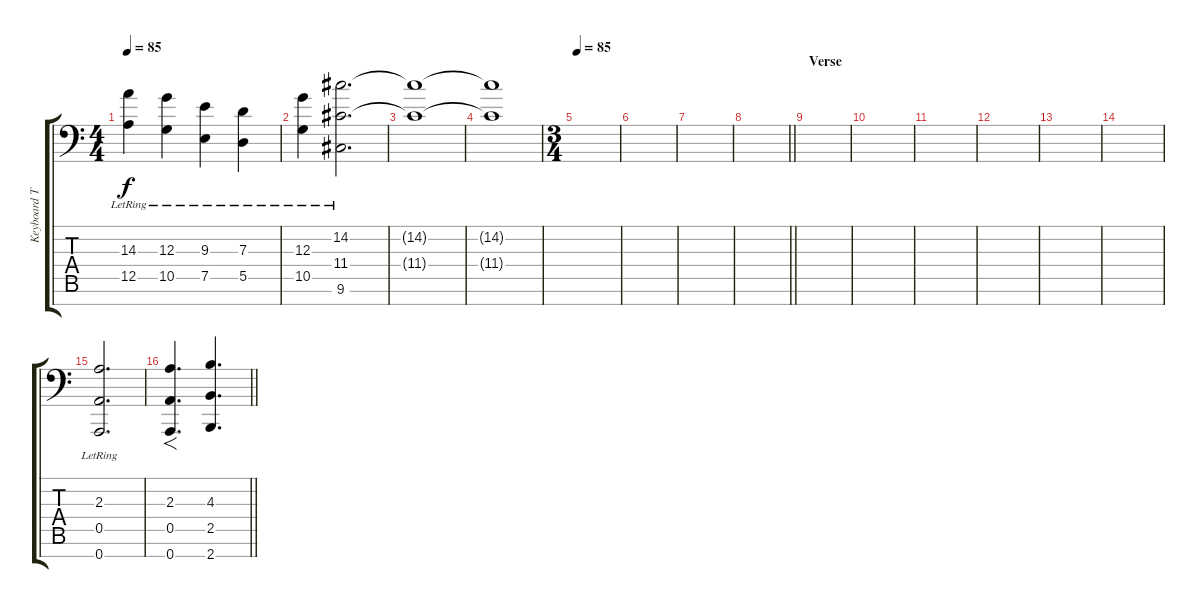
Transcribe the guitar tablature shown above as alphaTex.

\track ("Keyboard Treble (Ahmed)" "Keyboard T") {instrument stringensemble1}
\staff {score tabs}
\tuning (E4 B3 G3 D3 A2 E2 A1) {hide}
\ts (4 4)
\tempo 85
\clef f4
\ks c
(14.3 12.5{lr}).4{dy f} (12.3 10.5{lr}).4 (9.3 7.5{lr}).4 (7.3 5.5{lr}).4 |
(12.3 10.5{lr}).4 (14.2{lr} 11.4{lr} 9.6).2{d} |
(14.2{t} 11.4{t}).1{volume 0} |
(14.2{t} 11.4{t}).1 |
\ts (3 4)
\tempo 85
|
|
|
\barLineRight lightlight
|
\section ("" "Verse")
|
|
|
|
|
|
(2.3{lr} 0.5{lr} 0.7).2{d volume 14 balance 8} |
\barLineRight lightlight
(2.3 0.5 0.7).4{f d} (4.3 2.5 2.7).4{d}
